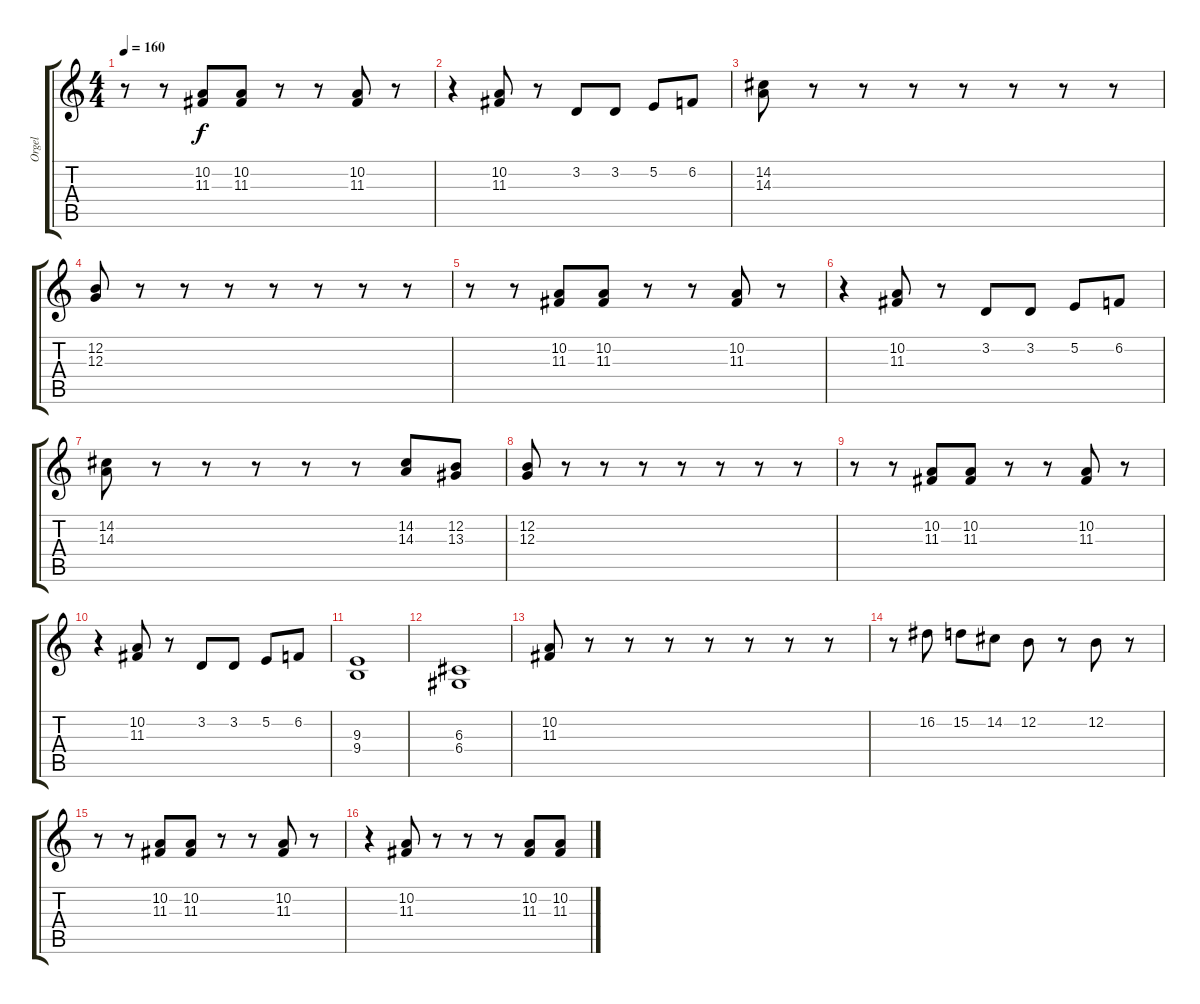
\track ("Orgel" "Orgel") {instrument reedorgan}
\staff {score tabs}
\tuning (E4 B3 G3 D3 A2 E2) {hide}
\ts (4 4)
\tempo 160
\clef g2
\ks c
r.8{dy f} r.8 (10.2 11.3).8 (10.2 11.3).8 r.8 r.8 (10.2 11.3).8 r.8 |
r.4 (10.2 11.3).8 r.8 3.2.8 3.2.8 5.2.8 6.2.8 |
(14.2 14.3).8 r.8 r.8 r.8 r.8 r.8 r.8 r.8 |
(12.2 12.3).8 r.8 r.8 r.8 r.8 r.8 r.8 r.8 |
r.8 r.8 (10.2 11.3).8 (10.2 11.3).8 r.8 r.8 (10.2 11.3).8 r.8 |
r.4 (10.2 11.3).8 r.8 3.2.8 3.2.8 5.2.8 6.2.8 |
(14.2 14.3).8 r.8 r.8 r.8 r.8 r.8 (14.2 14.3).8 (12.2 13.3).8 |
(12.2 12.3).8 r.8 r.8 r.8 r.8 r.8 r.8 r.8 |
r.8 r.8 (10.2 11.3).8 (10.2 11.3).8 r.8 r.8 (10.2 11.3).8 r.8 |
r.4 (10.2 11.3).8 r.8 3.2.8 3.2.8 5.2.8 6.2.8 |
(9.3 9.4).1 |
(6.3 6.4).1 |
(10.2 11.3).8 r.8 r.8 r.8 r.8 r.8 r.8 r.8 |
r.8 16.2.8 15.2.8 14.2.8 12.2.8 r.8 12.2.8 r.8 |
r.8 r.8 (10.2 11.3).8 (10.2 11.3).8 r.8 r.8 (10.2 11.3).8 r.8 |
r.4 (10.2 11.3).8 r.8 r.8 r.8 (10.2 11.3).8 (10.2 11.3).8
